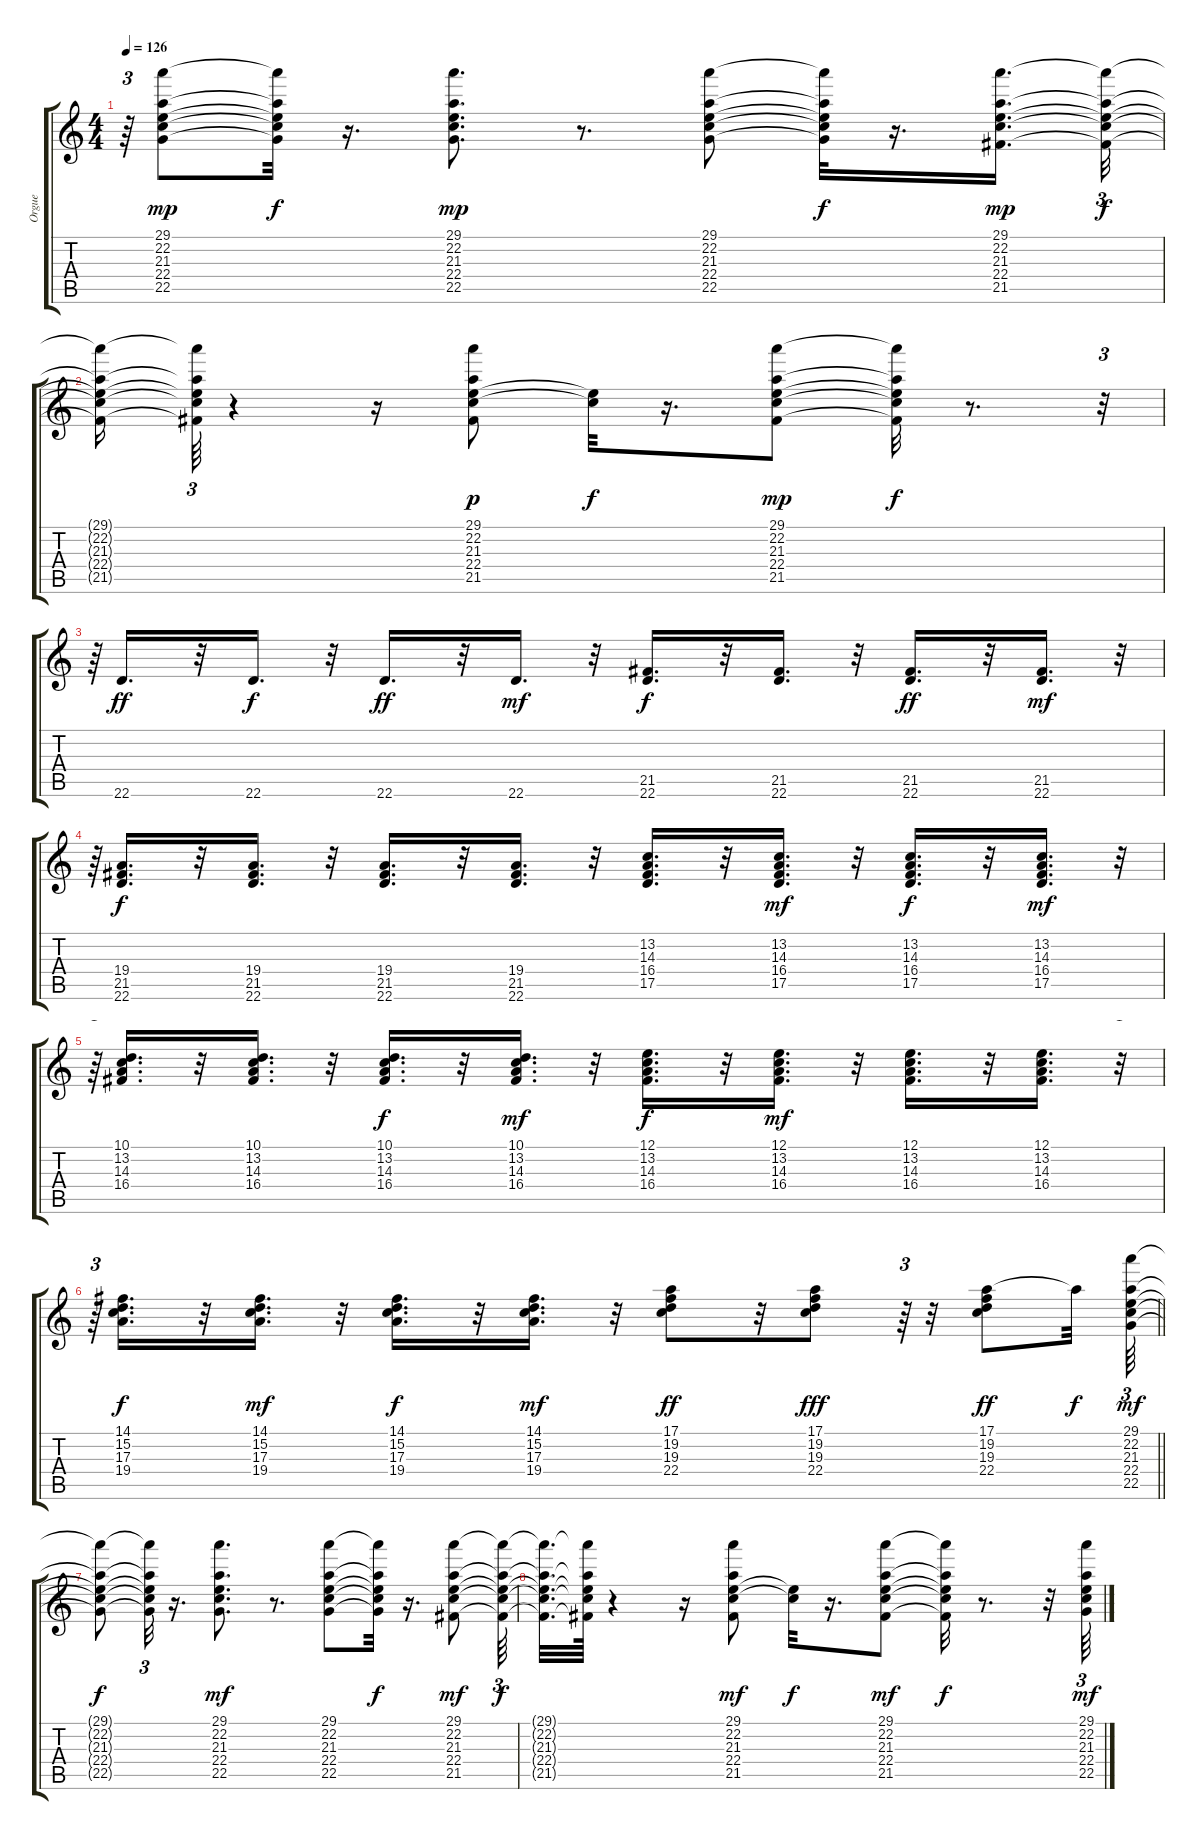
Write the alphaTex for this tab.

\track ("Orgue" "Orgue") {instrument rockorgan}
\staff {score tabs}
\tuning (E4 B3 G3 D3 A2 E2) {hide}
\ts (4 4)
\tempo 126
\clef g2
\ks c
r.64{tu (3 2) dy f} (29.1 22.2 21.3 22.4 22.5).8{dy mp} (29.1{t} 22.2{t} 21.3{t} 22.4{t} 22.5{t}).32{dy f} r.16{d} (29.1 22.2 21.3 22.4 22.5).8{d dy mp} r.8{d} (29.1 22.2 21.3 22.4 22.5).8 (29.1{t} 22.2{t} 21.3{t} 22.4{t} 22.5{t}).32{dy f} r.16{d} (29.1 22.2 21.3 22.4 21.5).16{d dy mp} (29.1{t} 22.2{t} 21.3{t} 22.4{t} 21.5{t}).32{tu (3 2) dy f} |
(29.1{t} 22.2{t} 21.3{t} 22.4{t} 21.5{t}).16 (29.1{t} 22.2{t} 21.3{t} 22.4{t} 21.5{t}).64{tu (3 2)} r.4 r.16 (29.1 22.2 21.3 22.4 21.5).8{dy p} (21.3{t} 22.4{t}).32{dy f} r.16{d} (29.1 22.2 21.3 22.4 21.5).8{dy mp} (29.1{t} 22.2{t} 21.3{t} 22.4{t} 21.5{t}).32{dy f} r.8{d} r.32{tu (3 2)} |
r.64{tu (3 2)} 22.6.16{d dy ff} r.32 22.6.16{d dy f} r.32 22.6.16{d dy ff} r.32 22.6.16{d dy mf} r.32 (21.5 22.6).16{d dy f} r.32 (21.5 22.6).16{d} r.32 (21.5 22.6).16{d dy ff} r.32 (21.5 22.6).16{d dy mf} r.32{tu (3 2)} |
r.64{tu (3 2)} (19.4 21.5 22.6).16{d dy f} r.32 (19.4 21.5 22.6).16{d} r.32 (19.4 21.5 22.6).16{d} r.32 (19.4 21.5 22.6).16{d} r.32 (13.2 14.3 16.4 17.5).16{d} r.32 (13.2 14.3 16.4 17.5).16{d dy mf} r.32 (13.2 14.3 16.4 17.5).16{d dy f} r.32 (13.2 14.3 16.4 17.5).16{d dy mf} r.32{tu (3 2)} |
r.64{tu (3 2)} (10.1 13.2 14.3 16.4).16{d} r.32 (10.1 13.2 14.3 16.4).16{d} r.32 (10.1 13.2 14.3 16.4).16{d dy f} r.32 (10.1 13.2 14.3 16.4).16{d dy mf} r.32 (12.1 13.2 14.3 16.4).16{d dy f} r.32 (12.1 13.2 14.3 16.4).16{d dy mf} r.32 (12.1 13.2 14.3 16.4).16{d} r.32 (12.1 13.2 14.3 16.4).16{d} r.32{tu (3 2)} |
\barLineRight lightlight
r.64{tu (3 2)} (14.1 15.2 17.3 19.4).16{d dy f} r.32 (14.1 15.2 17.3 19.4).16{d dy mf} r.32 (14.1 15.2 17.3 19.4).16{d dy f} r.32 (14.1 15.2 17.3 19.4).16{d dy mf} r.32 (17.1 19.2 19.3 22.4).8{dy ff} r.32 (17.1 19.2 19.3 22.4).8{dy fff} r.64{tu (3 2)} r.32 (17.1 19.2 19.3 22.4).8{dy ff} 17.1{t}.32{dy f} (29.1 22.2 21.3 22.4 22.5).64{tu (3 2) dy mf} |
(29.1{t} 22.2{t} 21.3{t} 22.4{t} 22.5{t}).8{dy f} (29.1{t} 22.2{t} 21.3{t} 22.4{t} 22.5{t}).32{tu (3 2)} r.16{d} (29.1 22.2 21.3 22.4 22.5).8{d dy mf} r.8{d} (29.1 22.2 21.3 22.4 22.5).8 (29.1{t} 22.2{t} 21.3{t} 22.4{t} 22.5{t}).32{dy f} r.16{d} (29.1 22.2 21.3 22.4 21.5).8{dy mf} (29.1{t} 22.2{t} 21.3{t} 22.4{t} 21.5{t}).64{tu (3 2) dy f} |
(29.1{t} 22.2{t} 21.3{t} 22.4{t} 21.5{t}).32{d} (29.1{t} 22.2{t} 21.3{t} 22.4{t} 21.5{t}).64 r.4 r.16 (29.1 22.2 21.3 22.4 21.5).8{dy mf} (21.3{t} 22.4{t}).32{dy f} r.16{d} (29.1 22.2 21.3 22.4 21.5).8{dy mf} (29.1{t} 22.2{t} 21.3{t} 22.4{t} 21.5{t}).32{dy f} r.8{d} r.32 (29.1 22.2 21.3 22.4 22.5).64{tu (3 2) dy mf}
